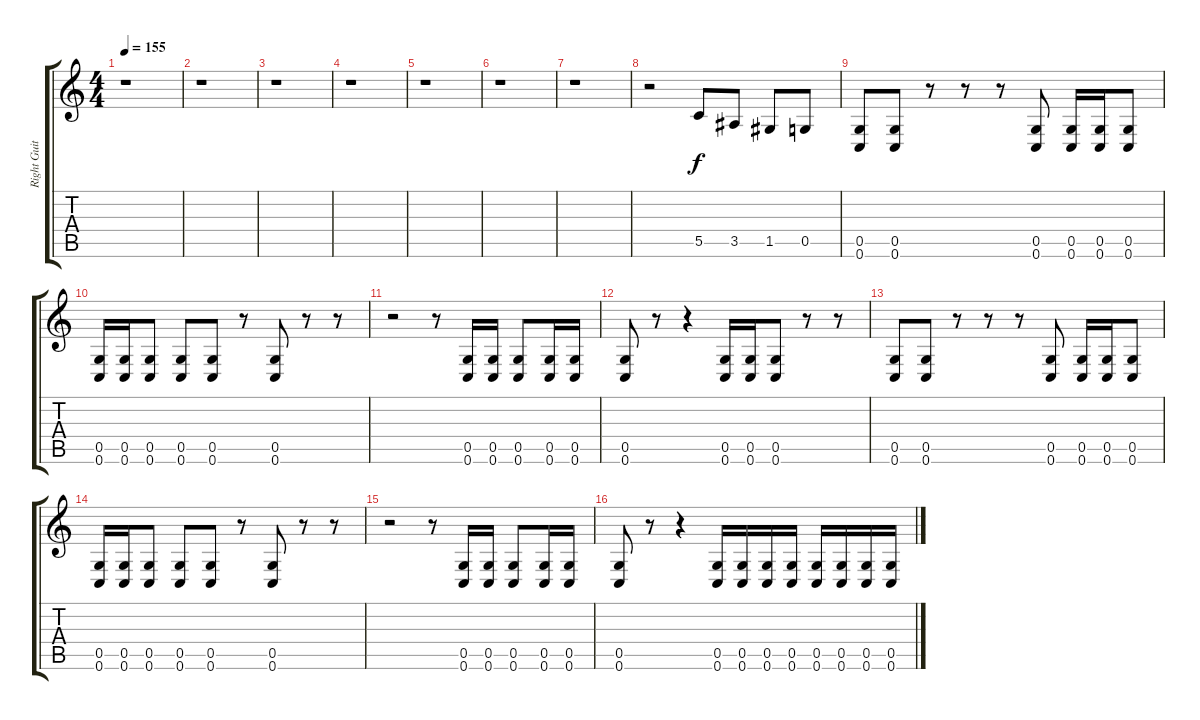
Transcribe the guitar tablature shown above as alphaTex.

\track ("Right Guitar" "Right Guit") {instrument distortionguitar}
\staff {score tabs}
\tuning (D4 A3 F3 C3 G2 C2) {hide}
\ts (4 4)
\tempo 155
\clef g2
\ks c
r.1{dy f} |
r.1 |
r.1 |
r.1 |
r.1 |
r.1 |
r.1 |
r.2 5.5.8 3.5.8 1.5.8 0.5.8 |
(0.5 0.6).8 (0.5 0.6).8 r.8 r.8 r.8 (0.5 0.6).8 (0.5 0.6).16 (0.5 0.6).16 (0.5 0.6).8 |
(0.5 0.6).16 (0.5 0.6).16 (0.5 0.6).8 (0.5 0.6).8 (0.5 0.6).8 r.8 (0.5 0.6).8 r.8 r.8 |
r.2 r.8 (0.5 0.6).16 (0.5 0.6).16 (0.5 0.6).8 (0.5 0.6).16 (0.5 0.6).16 |
(0.5 0.6).8 r.8 r.4 (0.5 0.6).16 (0.5 0.6).16 (0.5 0.6).8 r.8 r.8 |
(0.5 0.6).8 (0.5 0.6).8 r.8 r.8 r.8 (0.5 0.6).8 (0.5 0.6).16 (0.5 0.6).16 (0.5 0.6).8 |
(0.5 0.6).16 (0.5 0.6).16 (0.5 0.6).8 (0.5 0.6).8 (0.5 0.6).8 r.8 (0.5 0.6).8 r.8 r.8 |
r.2 r.8 (0.5 0.6).16 (0.5 0.6).16 (0.5 0.6).8 (0.5 0.6).16 (0.5 0.6).16 |
(0.5 0.6).8 r.8 r.4 (0.5 0.6).16 (0.5 0.6).16 (0.5 0.6).16 (0.5 0.6).16 (0.5 0.6).16 (0.5 0.6).16 (0.5 0.6).16 (0.5 0.6).16
